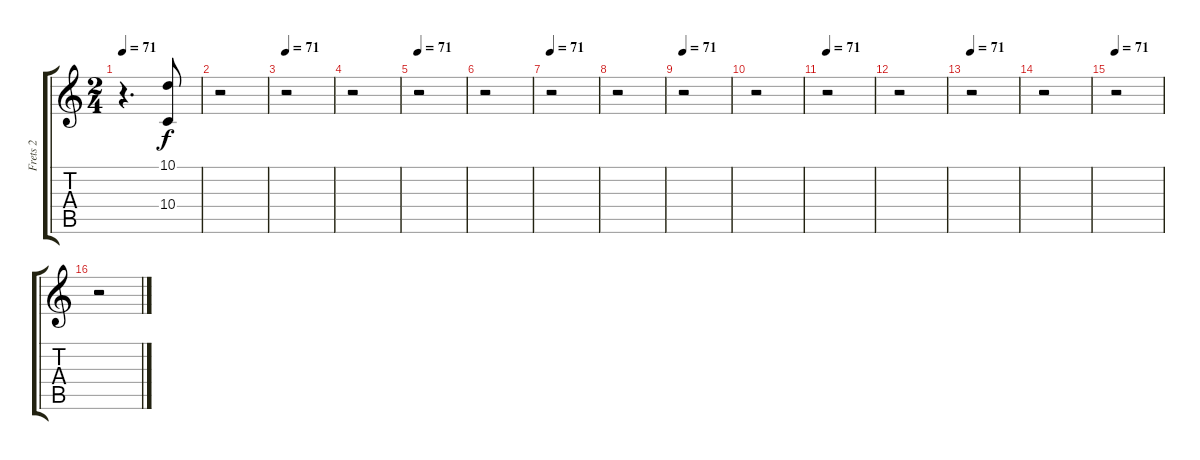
\track ("Frets 2" "Frets 2") {instrument guitarfretnoise}
\staff {score tabs}
\tuning (E4 B3 G3 D3 A2 E2) {hide}
\ts (2 4)
\tempo 71
\clef g2
\ks c
r.4{d dy f} (10.1 10.4).8 |
r.2 |
\tempo 71
r.2 |
r.2 |
\tempo 71
r.2 |
r.2 |
\tempo 71
r.2 |
r.2 |
\tempo 71
r.2 |
r.2 |
\tempo 71
r.2 |
r.2 |
\tempo 71
r.2 |
r.2 |
\tempo 71
r.2 |
r.2
